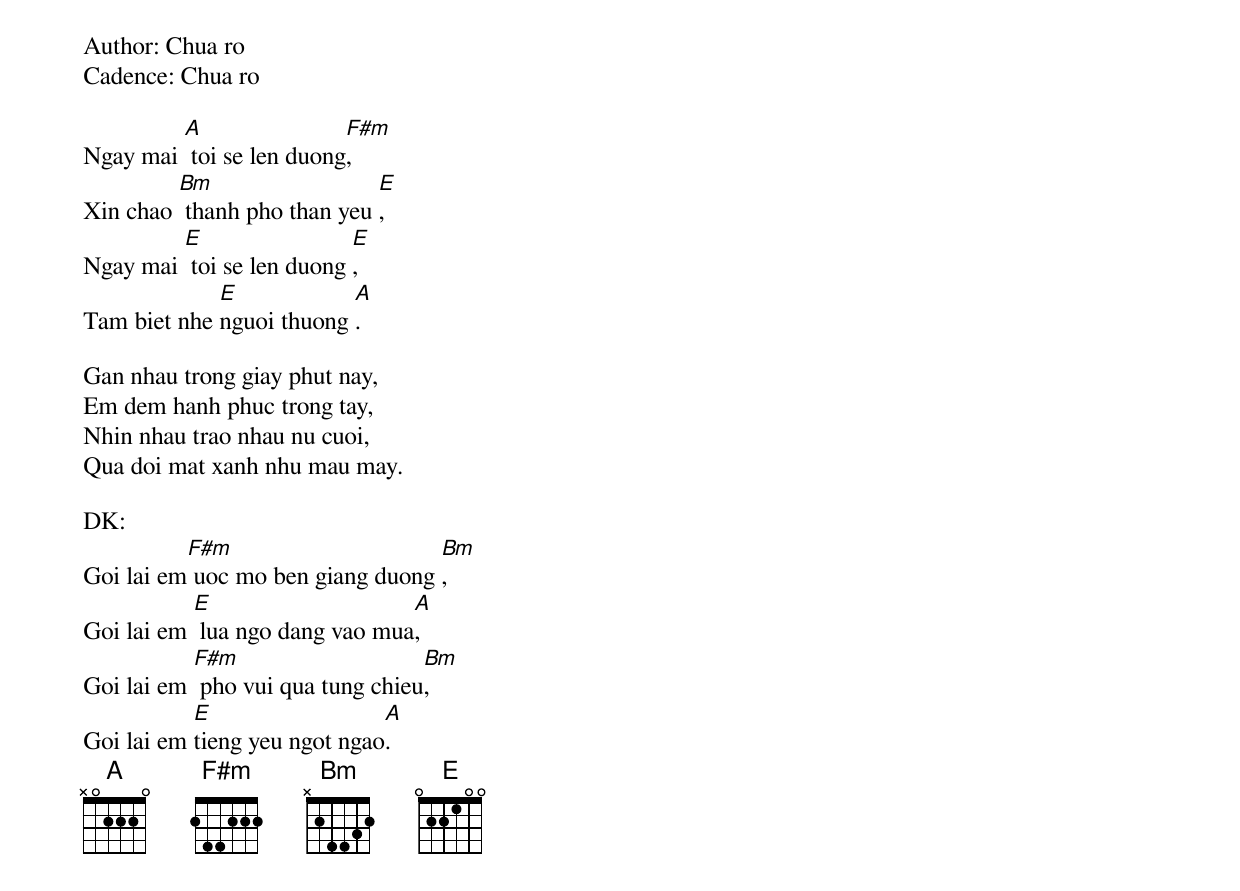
Author: Chua ro
Cadence: Chua ro

Ngay mai [A] toi se len duong[F#m],
Xin chao [Bm] thanh pho than yeu [E],
Ngay mai [E] toi se len duong [E],
Tam biet nhe [E]nguoi thuong [A].

Gan nhau trong giay phut nay,
Em dem hanh phuc trong tay,
Nhin nhau trao nhau nu cuoi,
Qua doi mat xanh nhu mau may.

DK:
Goi lai em[F#m] uoc mo ben giang duong [Bm],
Goi lai em [E] lua ngo dang vao mua[A],
Goi lai em [F#m] pho vui qua tung chieu[Bm],
Goi lai em [E]tieng yeu ngot ngao[A].
